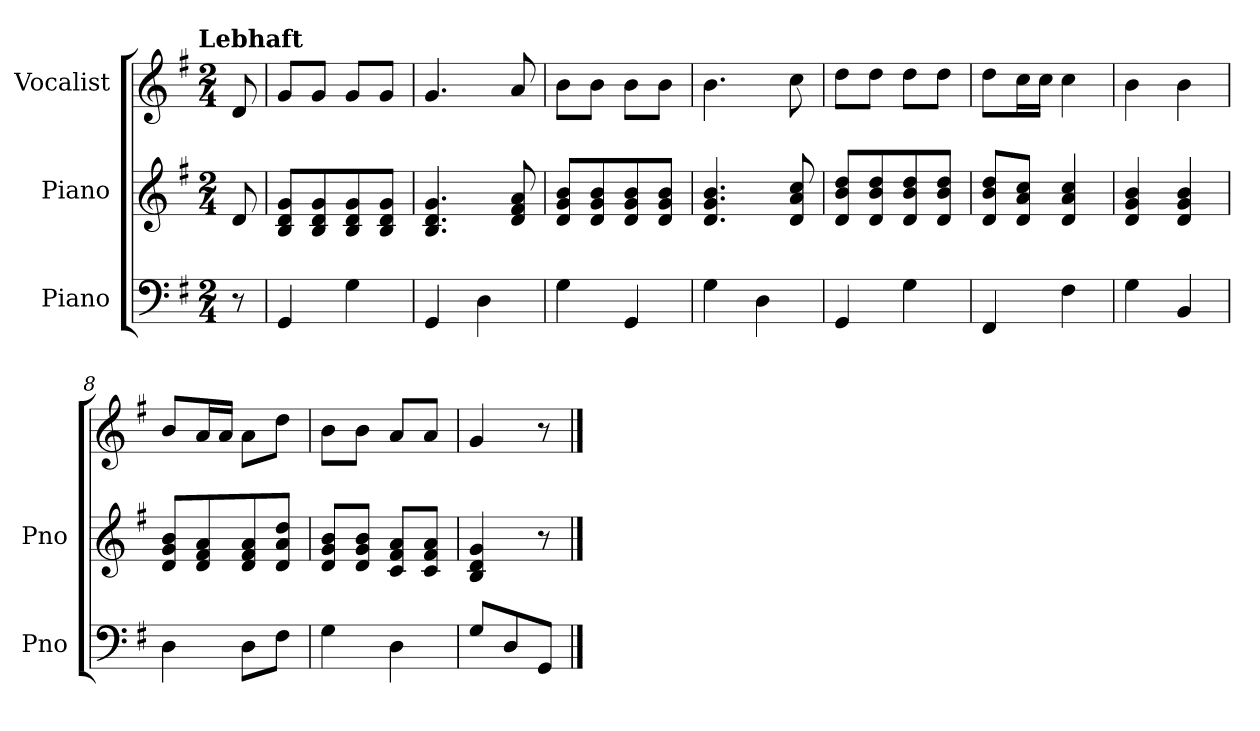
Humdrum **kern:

**kern	**kern	**kern
*part3	*part2	*part1
*staff3	*staff2	*staff1
*I"Piano	*I"Piano	*I"Vocalist
*I'Pno	*I'Pno	*
*clefF4	*clefG2	*clefG2
*k[f#]	*k[f#]	*k[f#]
*G:	*G:	*G:
!!LO:TX:omd:t=Lebhaft
*M2/4	*M2/4	*M2/4
*MM108	*MM108	*MM108
=	=	=
8r	8d	8d
=1	=1	=1
4GG	8B 8d 8gL	8g/L
.	8B 8d 8g	8g/J
4G	8B 8d 8g	8g/L
.	8B 8d 8gJ	8g/J
=2	=2	=2
4GG	4.B 4.d 4.g	4.g
4D	.	.
.	8d 8f# 8a	8a
=3	=3	=3
4G	8d 8g 8bL	8b\L
.	8d 8g 8b	8b\J
4GG	8d 8g 8b	8b\L
.	8d 8g 8bJ	8b\J
=4	=4	=4
4G	4.d 4.g 4.b	4.b
4D	.	.
.	8d 8a 8cc	8cc
=5	=5	=5
4GG	8d 8b 8ddL	8dd\L
.	8d 8b 8dd	8dd\J
4G	8d 8b 8dd	8dd\L
.	8d 8b 8ddJ	8dd\J
=6	=6	=6
4FF#	8d 8b 8ddL	8dd\L
.	8d 8a 8ccJ	16cc\L
.	.	16cc\JJ
4F#	4d 4a 4cc	4cc
=7	=7	=7
4G	4d 4g 4b	4b
4BB	4d 4g 4b	4b
=8	=8	=8
4D	8d 8g 8bL	8b/L
.	8d 8f# 8a	16a/L
.	.	16a/JJ
8DL	8d 8f# 8a	8a\L
8F#J	8d 8a 8ddJ	8dd\J
=9	=9	=9
4G	8d 8g 8bL	8b\L
.	8d 8g 8bJ	8b\J
4D	8c 8f# 8aL	8a/L
.	8c 8f# 8aJ	8a/J
=10	=10	=10
8GL	4B 4d 4g	4g
8D	.	.
8GGJ	8r	8r
==	==	==
*-	*-	*-
